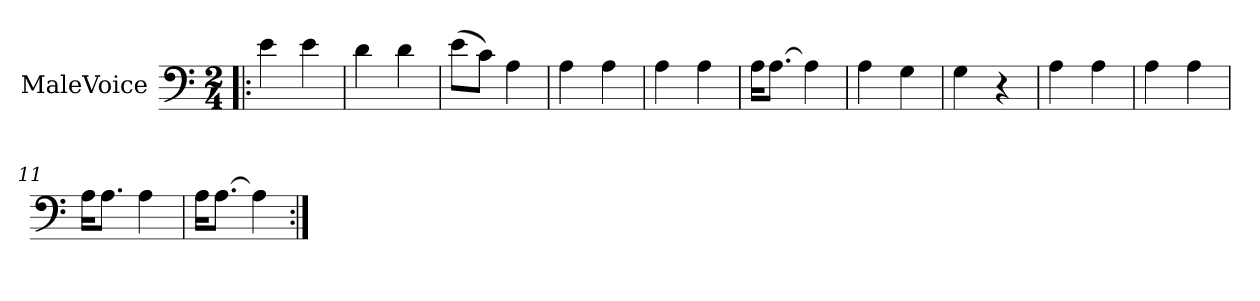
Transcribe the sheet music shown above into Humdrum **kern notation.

**kern
*part1
*staff1
*I"MaleVoice
*clefF4
*M2/4
*MM114
=1!|:
4e
4e
=2
4d
4d
=3
(8e\L
8c\J)
4A
=4
4A
4A
=5
4A
4A
=6
16A\KL
[8.A\J
4A]
=7
4A
4G
=8
4G
4r
=9
4A
4A
=10
4A
4A
=11
16A\KL
8.A\J
4A
=12
16A\KL
[8.A\J
4A]
=:|!
*-
